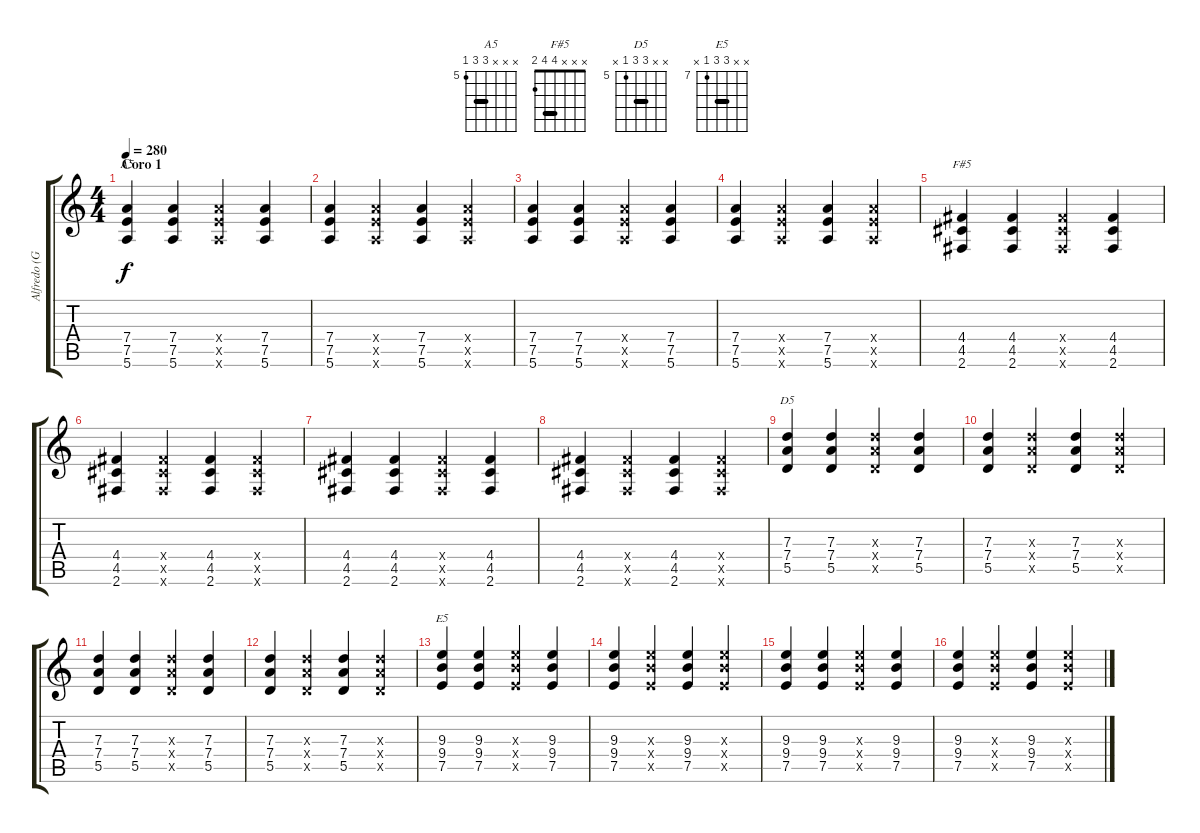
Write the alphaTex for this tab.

\track ("Alfredo (Guitarra 2)" "Alfredo (G") {instrument overdrivenguitar}
\staff {score tabs}
\tuning (E4 B3 G3 D3 A2 E2) {hide}
\chord ("A5" x x x 7 7 5) {firstfret 5 barre 7}
\chord ("F#5" x x x 4 4 2) {barre 4}
\chord ("D5" x x 7 7 5 x) {firstfret 5 barre 7}
\chord ("E5" x x 9 9 7 x) {firstfret 7 barre 9}
\ts (4 4)
\section ("" "Coro 1")
\tempo 280
\clef g2
\ks c
(7.4 7.5 5.6).4{ch "A5" dy f} (7.4 7.5 5.6).4 (7.4{x} 7.5{x} 5.6{x}).4 (7.4 7.5 5.6).4 |
(7.4 7.5 5.6).4 (7.4{x} 7.5{x} 5.6{x}).4 (7.4 7.5 5.6).4 (7.4{x} 7.5{x} 5.6{x}).4 |
(7.4 7.5 5.6).4 (7.4 7.5 5.6).4 (7.4{x} 7.5{x} 5.6{x}).4 (7.4 7.5 5.6).4 |
(7.4 7.5 5.6).4 (7.4{x} 7.5{x} 5.6{x}).4 (7.4 7.5 5.6).4 (7.4{x} 7.5{x} 5.6{x}).4 |
(4.4 4.5 2.6).4{ch "F#5"} (4.4 4.5 2.6).4 (4.4{x} 4.5{x} 2.6{x}).4 (4.4 4.5 2.6).4 |
(4.4 4.5 2.6).4 (4.4{x} 4.5{x} 2.6{x}).4 (4.4 4.5 2.6).4 (4.4{x} 4.5{x} 2.6{x}).4 |
(4.4 4.5 2.6).4 (4.4 4.5 2.6).4 (4.4{x} 4.5{x} 2.6{x}).4 (4.4 4.5 2.6).4 |
(4.4 4.5 2.6).4 (4.4{x} 4.5{x} 2.6{x}).4 (4.4 4.5 2.6).4 (4.4{x} 4.5{x} 2.6{x}).4 |
(7.3 7.4 5.5).4{ch "D5"} (7.3 7.4 5.5).4 (7.3{x} 7.4{x} 5.5{x}).4 (7.3 7.4 5.5).4 |
(7.3 7.4 5.5).4 (7.3{x} 7.4{x} 5.5{x}).4 (7.3 7.4 5.5).4 (7.3{x} 7.4{x} 5.5{x}).4 |
(7.3 7.4 5.5).4 (7.3 7.4 5.5).4 (7.3{x} 7.4{x} 5.5{x}).4 (7.3 7.4 5.5).4 |
(7.3 7.4 5.5).4 (7.3{x} 7.4{x} 5.5{x}).4 (7.3 7.4 5.5).4 (7.3{x} 7.4{x} 5.5{x}).4 |
(9.3 9.4 7.5).4{ch "E5"} (9.3 9.4 7.5).4 (9.3{x} 9.4{x} 7.5{x}).4 (9.3 9.4 7.5).4 |
(9.3 9.4 7.5).4 (9.3{x} 9.4{x} 7.5{x}).4 (9.3 9.4 7.5).4 (9.3{x} 9.4{x} 7.5{x}).4 |
(9.3 9.4 7.5).4 (9.3 9.4 7.5).4 (9.3{x} 9.4{x} 7.5{x}).4 (9.3 9.4 7.5).4 |
(9.3 9.4 7.5).4 (9.3{x} 9.4{x} 7.5{x}).4 (9.3 9.4 7.5).4 (9.3{x} 9.4{x} 7.5{x}).4
